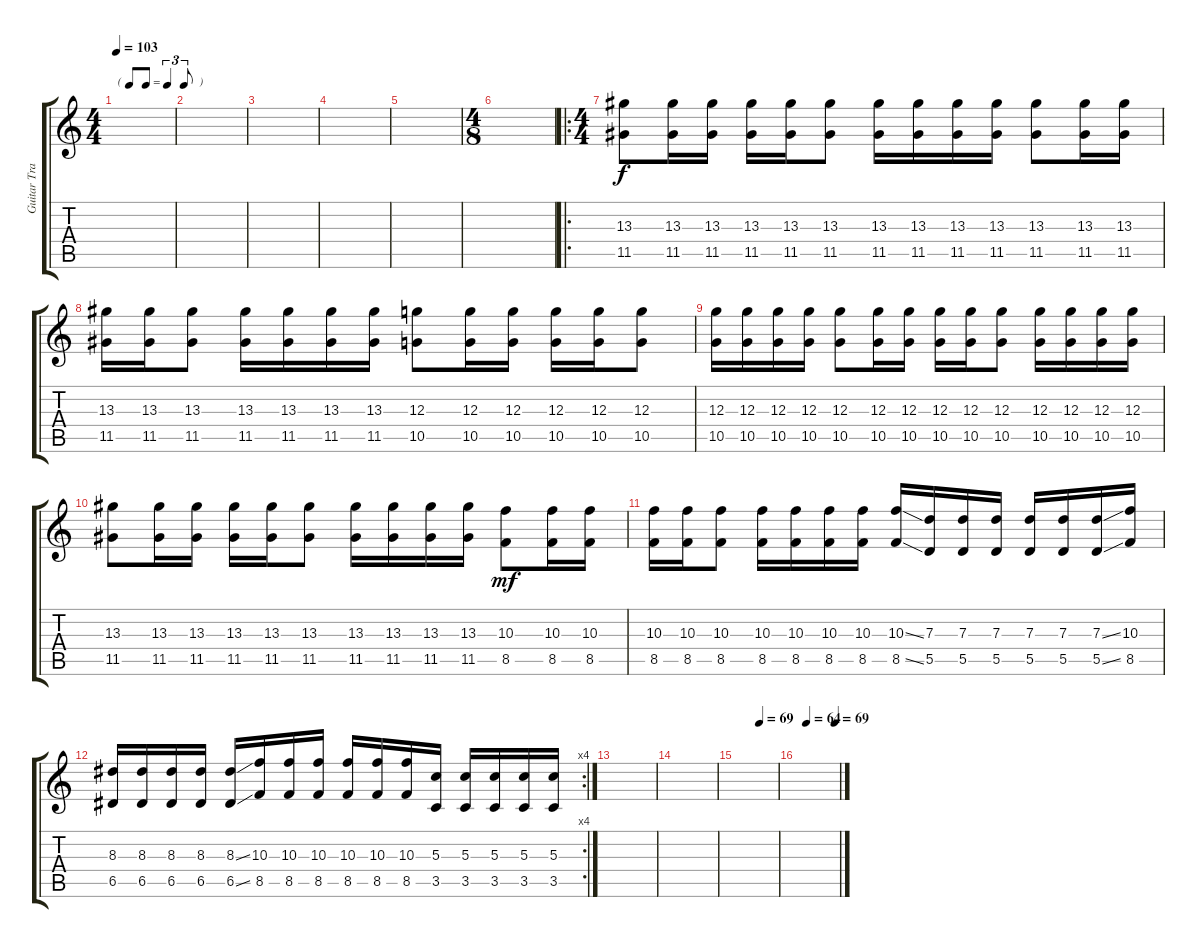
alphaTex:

\track ("Guitar Track 3" "Guitar Tra") {instrument overdrivenguitar}
\staff {score tabs}
\tuning (E4 B3 G3 D3 A2 E2) {hide}
\ts (4 4)
\tf triplet8th
\tempo 103
\clef g2
\ks c
|
|
|
|
|
\ts (4 8)
|
\ro
\ts (4 4)
(13.3 11.5).8 (13.3 11.5).16 (13.3 11.5).16 (13.3 11.5).16 (13.3 11.5).16 (13.3 11.5).8 (13.3 11.5).16 (13.3 11.5).16 (13.3 11.5).16 (13.3 11.5).16 (13.3 11.5).8 (13.3 11.5).16 (13.3 11.5).16 |
(13.3 11.5).16 (13.3 11.5).16 (13.3 11.5).8 (13.3 11.5).16 (13.3 11.5).16 (13.3 11.5).16 (13.3 11.5).16 (12.3 10.5).8 (12.3 10.5).16 (12.3 10.5).16 (12.3 10.5).16 (12.3 10.5).16 (12.3 10.5).8 |
(12.3 10.5).16 (12.3 10.5).16 (12.3 10.5).16 (12.3 10.5).16 (12.3 10.5).8 (12.3 10.5).16 (12.3 10.5).16 (12.3 10.5).16 (12.3 10.5).16 (12.3 10.5).8 (12.3 10.5).16 (12.3 10.5).16 (12.3 10.5).16 (12.3 10.5).16 |
(13.3 11.5).8 (13.3 11.5).16 (13.3 11.5).16 (13.3 11.5).16 (13.3 11.5).16 (13.3 11.5).8 (13.3 11.5).16 (13.3 11.5).16 (13.3 11.5).16 (13.3 11.5).16 (10.3 8.5).8{dy mf} (10.3 8.5).16 (10.3 8.5).16 |
(10.3 8.5).16 (10.3 8.5).16 (10.3 8.5).8 (10.3 8.5).16 (10.3 8.5).16 (10.3 8.5).16 (10.3 8.5).16 (10.3{ss} 8.5{ss}).16 (7.3 5.5).16 (7.3 5.5).16 (7.3 5.5).16 (7.3 5.5).16 (7.3 5.5).16 (7.3{ss} 5.5{ss}).16 (10.3 8.5).16 |
\rc 4
(8.3 6.5).16 (8.3 6.5).16 (8.3 6.5).16 (8.3 6.5).16 (8.3{ss} 6.5{ss}).16 (10.3 8.5).16 (10.3 8.5).16 (10.3 8.5).16 (10.3 8.5).16 (10.3 8.5).16 (10.3 8.5).16 (5.3 3.5).16 (5.3 3.5).16 (5.3 3.5).16 (5.3 3.5).16 (5.3 3.5).16 |
|
|
\tempo (69 0.5625)
|
\tempo (64 0.21875)
\tempo (69 0.90625)
